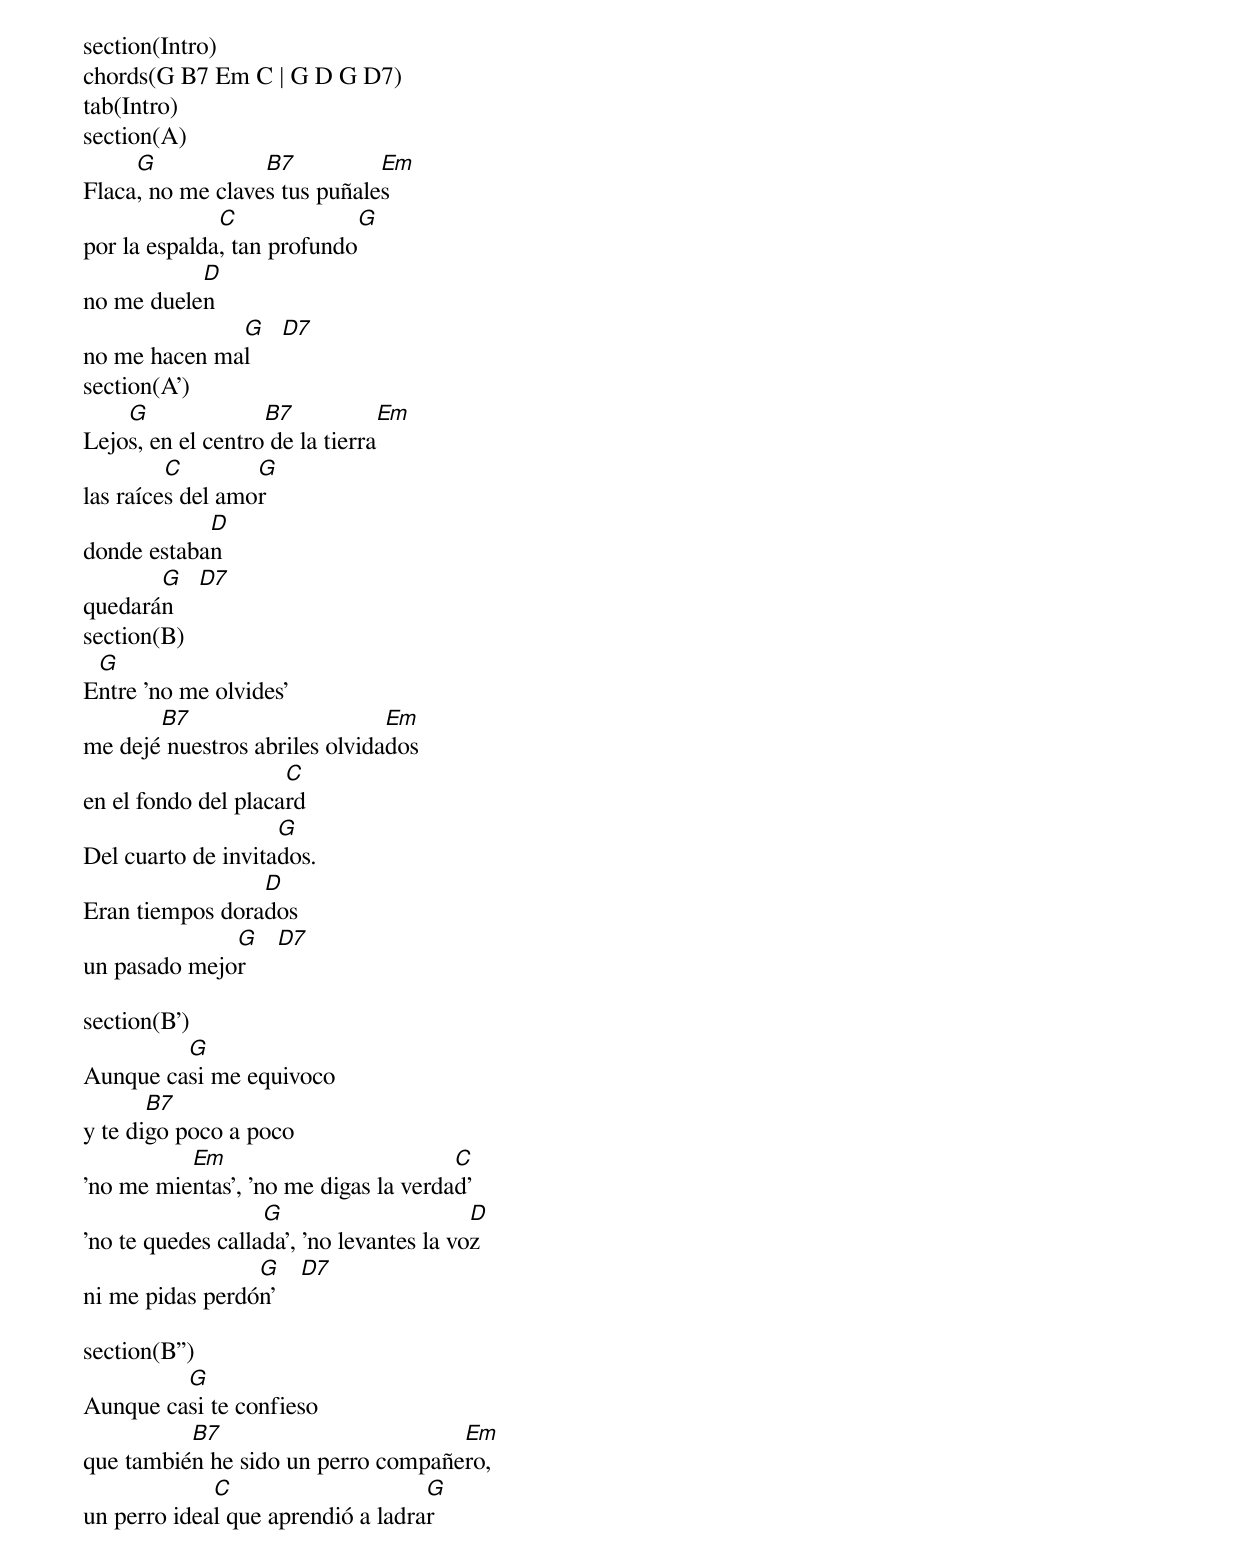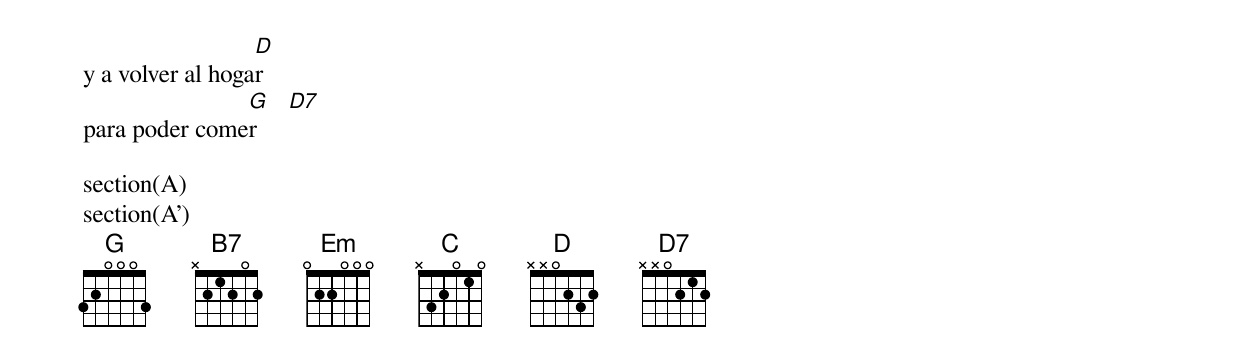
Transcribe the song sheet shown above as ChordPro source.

section(Intro)
chords(G B7 Em C | G D G D7)
tab(Intro)
section(A)
Flaca[G], no me clave[B7]s tus puñale[Em]s
por la espalda[C], tan profundo[G]
no me duele[D]n
no me hacen ma[G]l     [D7]
section(A')
Lejo[G]s, en el centro[B7] de la tierra[Em]
las raíce[C]s del amo[G]r
donde estaba[D]n
quedará[G]n    [D7]
section(B)
E[G]ntre 'no me olvides'
me dejé[B7] nuestros abriles olvida[Em]dos
en el fondo del placa[C]rd
Del cuarto de invita[G]dos.
Eran tiempos dora[D]dos
un pasado mejo[G]r     [D7]

section(B')
Aunque ca[G]si me equivoco
y te di[B7]go poco a poco
'no me mie[Em]ntas', 'no me digas la verda[C]d'
'no te quedes calla[G]da', 'no levantes la vo[D]z
ni me pidas perdó[G]n'    [D7]

section(B'')
Aunque ca[G]si te confieso
que tambié[B7]n he sido un perro compañe[Em]ro,
un perro idea[C]l que aprendió a ladra[G]r
y a volver al hoga[D]r
para poder come[G]r     [D7]

section(A)
section(A')
